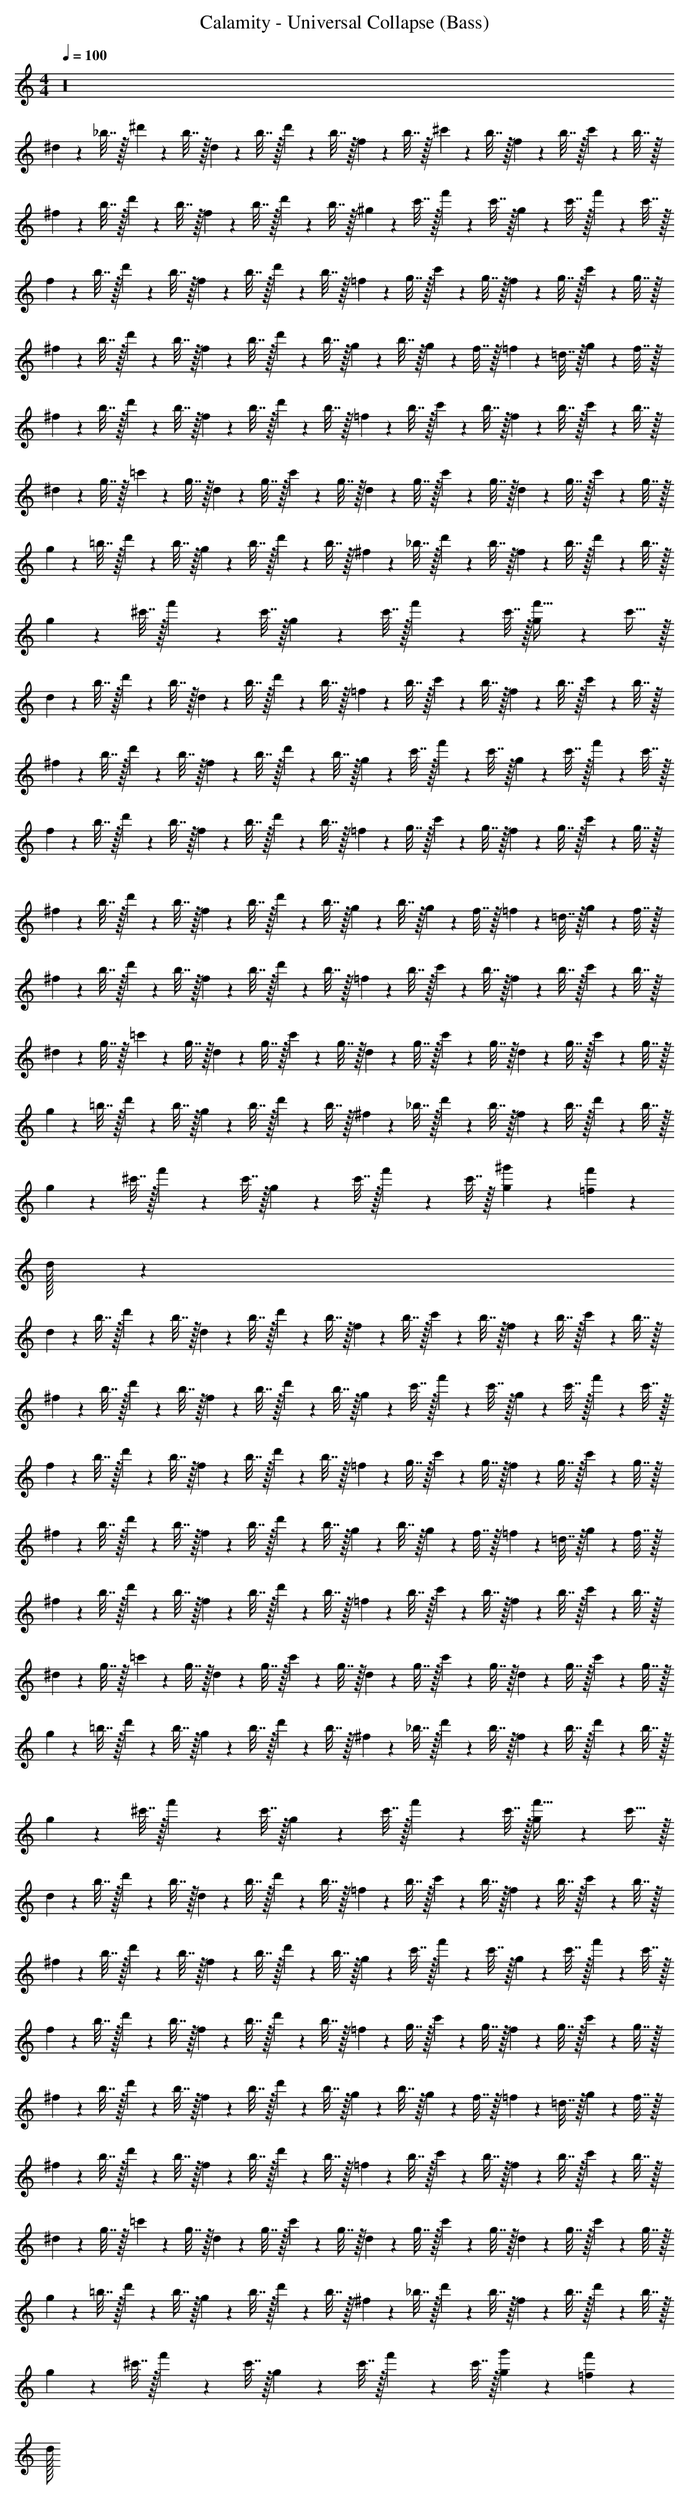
X:1
T: Calamity - Universal Collapse (Bass)
L: 1/4
M: 4/4
Q: 1/4=100
K: C
z16
^d2/9 z/36 _b7/32 z/32 ^d'2/9 z/36 b7/32 z/32 d2/9 z/36 b7/32 z/32 d'2/9 z/36 b7/32 z/32 f2/9 z/36 b7/32 z/32 ^c'2/9 z/36 b7/32 z/32 f2/9 z/36 b7/32 z/32 c'2/9 z/36 b7/32 z/32
^f2/9 z/36 b7/32 z/32 d'2/9 z/36 b7/32 z/32 f2/9 z/36 b7/32 z/32 d'2/9 z/36 b7/32 z/32 ^g2/9 z/36 c'7/32 z/32 f'2/9 z/36 c'7/32 z/32 g2/9 z/36 c'7/32 z/32 f'2/9 z/36 c'7/32 z/32
f2/9 z/36 b7/32 z/32 d'2/9 z/36 b7/32 z/32 f2/9 z/36 b7/32 z/32 d'2/9 z/36 b7/32 z/32 =f2/9 z/36 g7/32 z/32 c'2/9 z/36 g7/32 z/32 f2/9 z/36 g7/32 z/32 c'2/9 z/36 g7/32 z/32
^f2/9 z/36 b7/32 z/32 d'2/9 z/36 b7/32 z/32 f2/9 z/36 b7/32 z/32 d'2/9 z/36 b7/32 z/32 g2/9 z/36 b7/32 z/32 g2/9 z/36 f7/32 z/32 =f2/9 z/36 =d7/32 z/32 g2/9 z/36 f7/32 z/32
^f2/9 z/36 b7/32 z/32 d'2/9 z/36 b7/32 z/32 f2/9 z/36 b7/32 z/32 d'2/9 z/36 b7/32 z/32 =f2/9 z/36 b7/32 z/32 c'2/9 z/36 b7/32 z/32 f2/9 z/36 b7/32 z/32 c'2/9 z/36 b7/32 z/32
^d2/9 z/36 g7/32 z/32 =c'2/9 z/36 g7/32 z/32 d2/9 z/36 g7/32 z/32 c'2/9 z/36 g7/32 z/32 d2/9 z/36 g7/32 z/32 c'2/9 z/36 g7/32 z/32 d2/9 z/36 g7/32 z/32 c'2/9 z/36 g7/32 z/32
g2/9 z/36 =b7/32 z/32 d'2/9 z/36 b7/32 z/32 g2/9 z/36 b7/32 z/32 d'2/9 z/36 b7/32 z/32 ^f2/9 z/36 _b7/32 z/32 d'2/9 z/36 b7/32 z/32 f2/9 z/36 b7/32 z/32 d'2/9 z/36 b7/32 z/32
g2/9 z/36 ^c'7/32 z/32 f'2/9 z/36 c'7/32 z/32 g2/9 z/36 c'7/32 z/32 f'2/9 z/36 c'7/32 z/32 [g2/9f'31/32] z7/9 c'31/32 z/32
d2/9 z/36 b7/32 z/32 d'2/9 z/36 b7/32 z/32 d2/9 z/36 b7/32 z/32 d'2/9 z/36 b7/32 z/32 =f2/9 z/36 b7/32 z/32 c'2/9 z/36 b7/32 z/32 f2/9 z/36 b7/32 z/32 c'2/9 z/36 b7/32 z/32
^f2/9 z/36 b7/32 z/32 d'2/9 z/36 b7/32 z/32 f2/9 z/36 b7/32 z/32 d'2/9 z/36 b7/32 z/32 g2/9 z/36 c'7/32 z/32 f'2/9 z/36 c'7/32 z/32 g2/9 z/36 c'7/32 z/32 f'2/9 z/36 c'7/32 z/32
f2/9 z/36 b7/32 z/32 d'2/9 z/36 b7/32 z/32 f2/9 z/36 b7/32 z/32 d'2/9 z/36 b7/32 z/32 =f2/9 z/36 g7/32 z/32 c'2/9 z/36 g7/32 z/32 f2/9 z/36 g7/32 z/32 c'2/9 z/36 g7/32 z/32
^f2/9 z/36 b7/32 z/32 d'2/9 z/36 b7/32 z/32 f2/9 z/36 b7/32 z/32 d'2/9 z/36 b7/32 z/32 g2/9 z/36 b7/32 z/32 g2/9 z/36 f7/32 z/32 =f2/9 z/36 =d7/32 z/32 g2/9 z/36 f7/32 z/32
^f2/9 z/36 b7/32 z/32 d'2/9 z/36 b7/32 z/32 f2/9 z/36 b7/32 z/32 d'2/9 z/36 b7/32 z/32 =f2/9 z/36 b7/32 z/32 c'2/9 z/36 b7/32 z/32 f2/9 z/36 b7/32 z/32 c'2/9 z/36 b7/32 z/32
^d2/9 z/36 g7/32 z/32 =c'2/9 z/36 g7/32 z/32 d2/9 z/36 g7/32 z/32 c'2/9 z/36 g7/32 z/32 d2/9 z/36 g7/32 z/32 c'2/9 z/36 g7/32 z/32 d2/9 z/36 g7/32 z/32 c'2/9 z/36 g7/32 z/32
g2/9 z/36 =b7/32 z/32 d'2/9 z/36 b7/32 z/32 g2/9 z/36 b7/32 z/32 d'2/9 z/36 b7/32 z/32 ^f2/9 z/36 _b7/32 z/32 d'2/9 z/36 b7/32 z/32 f2/9 z/36 b7/32 z/32 d'2/9 z/36 b7/32 z/32
g2/9 z/36 ^c'7/32 z/32 f'2/9 z/36 c'7/32 z/32 g2/9 z/36 c'7/32 z/32 f'2/9 z/36 c'7/32 z/32 [g19/20^g'19/20] z/20 [f'19/20=f19/20] z/20
d/32 z4095/32
d2/9 z/36 b7/32 z/32 d'2/9 z/36 b7/32 z/32 d2/9 z/36 b7/32 z/32 d'2/9 z/36 b7/32 z/32 f2/9 z/36 b7/32 z/32 c'2/9 z/36 b7/32 z/32 f2/9 z/36 b7/32 z/32 c'2/9 z/36 b7/32 z/32
^f2/9 z/36 b7/32 z/32 d'2/9 z/36 b7/32 z/32 f2/9 z/36 b7/32 z/32 d'2/9 z/36 b7/32 z/32 g2/9 z/36 c'7/32 z/32 f'2/9 z/36 c'7/32 z/32 g2/9 z/36 c'7/32 z/32 f'2/9 z/36 c'7/32 z/32
f2/9 z/36 b7/32 z/32 d'2/9 z/36 b7/32 z/32 f2/9 z/36 b7/32 z/32 d'2/9 z/36 b7/32 z/32 =f2/9 z/36 g7/32 z/32 c'2/9 z/36 g7/32 z/32 f2/9 z/36 g7/32 z/32 c'2/9 z/36 g7/32 z/32
^f2/9 z/36 b7/32 z/32 d'2/9 z/36 b7/32 z/32 f2/9 z/36 b7/32 z/32 d'2/9 z/36 b7/32 z/32 g2/9 z/36 b7/32 z/32 g2/9 z/36 f7/32 z/32 =f2/9 z/36 =d7/32 z/32 g2/9 z/36 f7/32 z/32
^f2/9 z/36 b7/32 z/32 d'2/9 z/36 b7/32 z/32 f2/9 z/36 b7/32 z/32 d'2/9 z/36 b7/32 z/32 =f2/9 z/36 b7/32 z/32 c'2/9 z/36 b7/32 z/32 f2/9 z/36 b7/32 z/32 c'2/9 z/36 b7/32 z/32
^d2/9 z/36 g7/32 z/32 =c'2/9 z/36 g7/32 z/32 d2/9 z/36 g7/32 z/32 c'2/9 z/36 g7/32 z/32 d2/9 z/36 g7/32 z/32 c'2/9 z/36 g7/32 z/32 d2/9 z/36 g7/32 z/32 c'2/9 z/36 g7/32 z/32
g2/9 z/36 =b7/32 z/32 d'2/9 z/36 b7/32 z/32 g2/9 z/36 b7/32 z/32 d'2/9 z/36 b7/32 z/32 ^f2/9 z/36 _b7/32 z/32 d'2/9 z/36 b7/32 z/32 f2/9 z/36 b7/32 z/32 d'2/9 z/36 b7/32 z/32
g2/9 z/36 ^c'7/32 z/32 f'2/9 z/36 c'7/32 z/32 g2/9 z/36 c'7/32 z/32 f'2/9 z/36 c'7/32 z/32 [g2/9f'31/32] z7/9 c'31/32 z/32
d2/9 z/36 b7/32 z/32 d'2/9 z/36 b7/32 z/32 d2/9 z/36 b7/32 z/32 d'2/9 z/36 b7/32 z/32 =f2/9 z/36 b7/32 z/32 c'2/9 z/36 b7/32 z/32 f2/9 z/36 b7/32 z/32 c'2/9 z/36 b7/32 z/32
^f2/9 z/36 b7/32 z/32 d'2/9 z/36 b7/32 z/32 f2/9 z/36 b7/32 z/32 d'2/9 z/36 b7/32 z/32 g2/9 z/36 c'7/32 z/32 f'2/9 z/36 c'7/32 z/32 g2/9 z/36 c'7/32 z/32 f'2/9 z/36 c'7/32 z/32
f2/9 z/36 b7/32 z/32 d'2/9 z/36 b7/32 z/32 f2/9 z/36 b7/32 z/32 d'2/9 z/36 b7/32 z/32 =f2/9 z/36 g7/32 z/32 c'2/9 z/36 g7/32 z/32 f2/9 z/36 g7/32 z/32 c'2/9 z/36 g7/32 z/32
^f2/9 z/36 b7/32 z/32 d'2/9 z/36 b7/32 z/32 f2/9 z/36 b7/32 z/32 d'2/9 z/36 b7/32 z/32 g2/9 z/36 b7/32 z/32 g2/9 z/36 f7/32 z/32 =f2/9 z/36 =d7/32 z/32 g2/9 z/36 f7/32 z/32
^f2/9 z/36 b7/32 z/32 d'2/9 z/36 b7/32 z/32 f2/9 z/36 b7/32 z/32 d'2/9 z/36 b7/32 z/32 =f2/9 z/36 b7/32 z/32 c'2/9 z/36 b7/32 z/32 f2/9 z/36 b7/32 z/32 c'2/9 z/36 b7/32 z/32
^d2/9 z/36 g7/32 z/32 =c'2/9 z/36 g7/32 z/32 d2/9 z/36 g7/32 z/32 c'2/9 z/36 g7/32 z/32 d2/9 z/36 g7/32 z/32 c'2/9 z/36 g7/32 z/32 d2/9 z/36 g7/32 z/32 c'2/9 z/36 g7/32 z/32
g2/9 z/36 =b7/32 z/32 d'2/9 z/36 b7/32 z/32 g2/9 z/36 b7/32 z/32 d'2/9 z/36 b7/32 z/32 ^f2/9 z/36 _b7/32 z/32 d'2/9 z/36 b7/32 z/32 f2/9 z/36 b7/32 z/32 d'2/9 z/36 b7/32 z/32
g2/9 z/36 ^c'7/32 z/32 f'2/9 z/36 c'7/32 z/32 g2/9 z/36 c'7/32 z/32 f'2/9 z/36 c'7/32 z/32 [g19/20g'19/20] z/20 [f'19/20=f19/20] z/20
d/32
